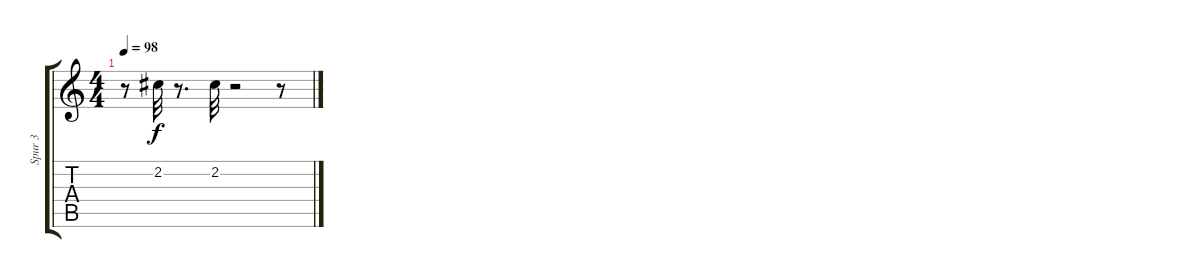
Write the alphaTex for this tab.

\track ("Spur 3" "Spur 3") {instrument electricguitarmuted}
\staff {score tabs}
\tuning (E4 B3 G3 D3 A2 E2) {hide}
\ts (4 4)
\tempo 98
\clef g2
\ks c
r.8{dy f} 2.2.32 r.8{d} 2.2.32 r.2 r.8
